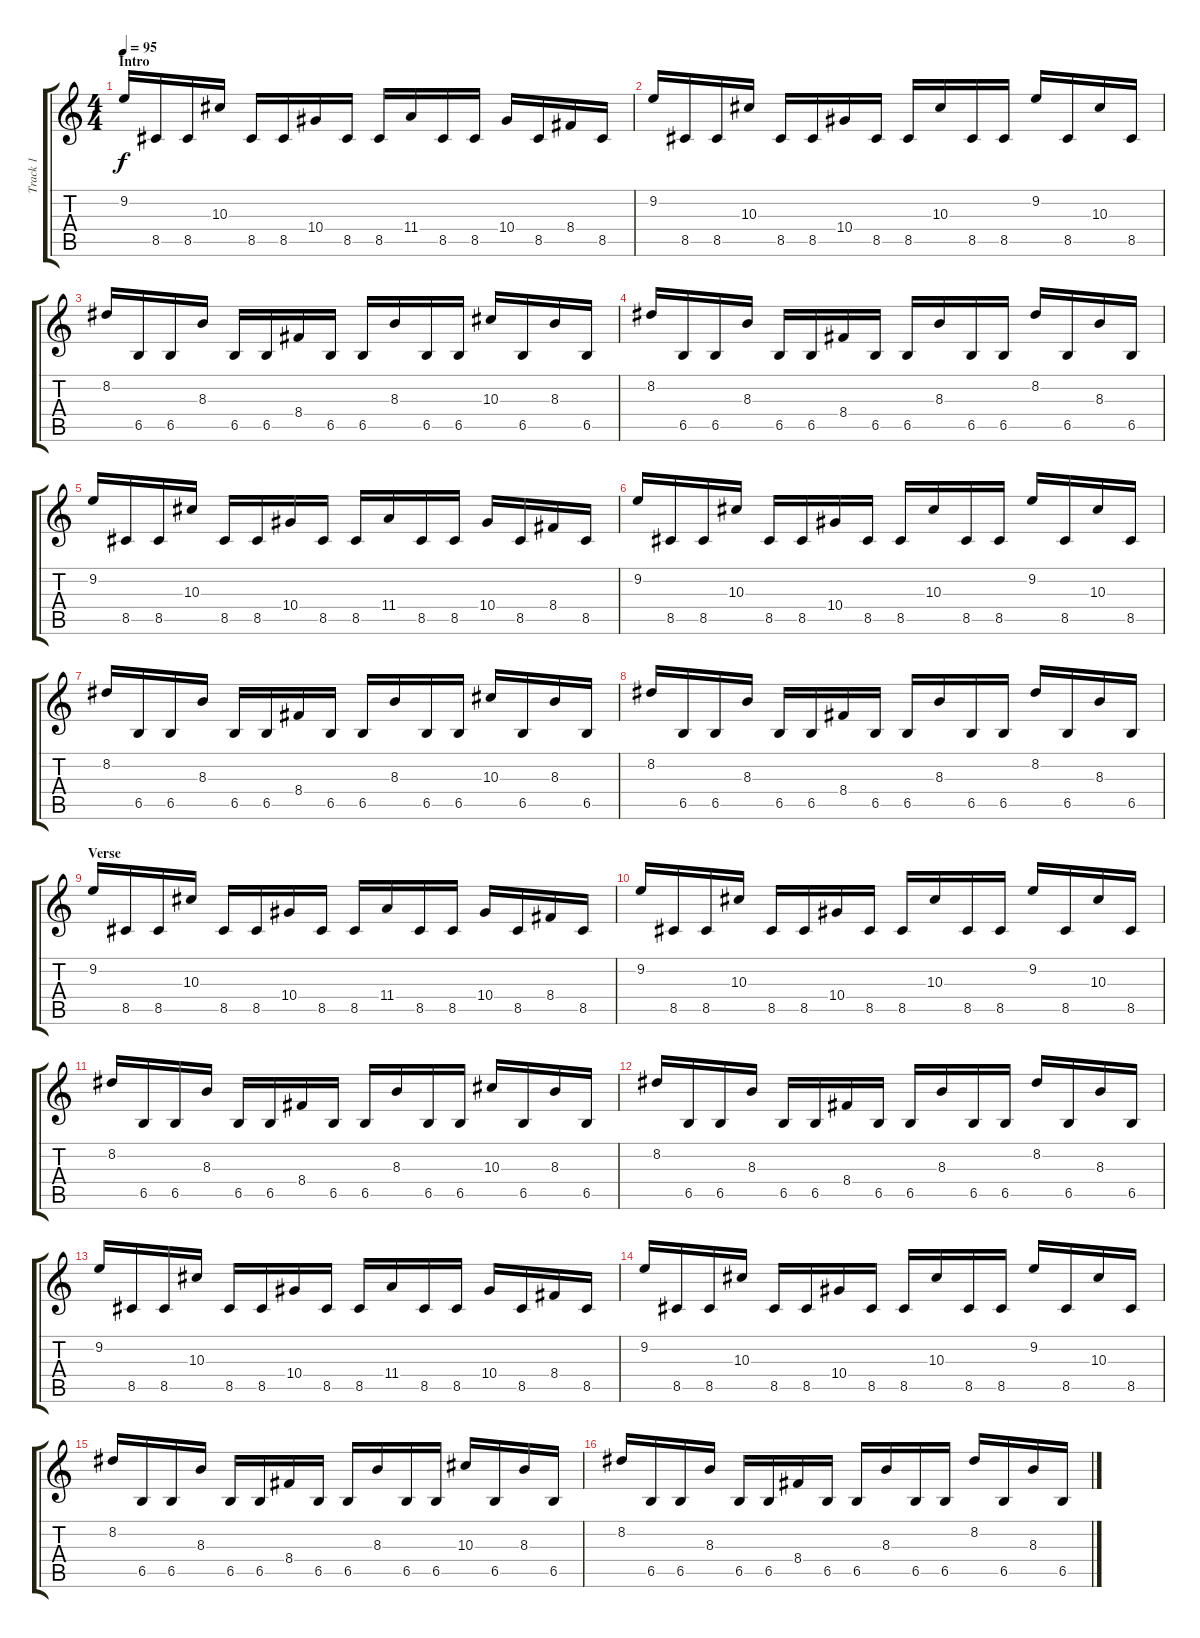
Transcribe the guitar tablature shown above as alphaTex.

\track ("Track 1" "Track 1") {instrument distortionguitar}
\staff {score tabs}
\tuning (C4 G3 Eb3 Bb2 F2 C2) {hide}
\ts (4 4)
\section ("" "Intro")
\tempo 95
\clef g2
\ks c
9.2.16{dy f balance 8 instrument distortionguitar} 8.5.16 8.5.16 10.3.16 8.5.16 8.5.16 10.4.16 8.5.16 8.5.16 11.4.16 8.5.16 8.5.16 10.4.16 8.5.16 8.4.16 8.5.16 |
9.2.16 8.5.16 8.5.16 10.3.16 8.5.16 8.5.16 10.4.16 8.5.16 8.5.16 10.3.16 8.5.16 8.5.16 9.2.16 8.5.16 10.3.16 8.5.16 |
8.2.16 6.5.16 6.5.16 8.3.16 6.5.16 6.5.16 8.4.16 6.5.16 6.5.16 8.3.16 6.5.16 6.5.16 10.3.16 6.5.16 8.3.16 6.5.16 |
8.2.16 6.5.16 6.5.16 8.3.16 6.5.16 6.5.16 8.4.16 6.5.16 6.5.16 8.3.16 6.5.16 6.5.16 8.2.16 6.5.16 8.3.16 6.5.16 |
9.2.16 8.5.16 8.5.16 10.3.16 8.5.16 8.5.16 10.4.16 8.5.16 8.5.16 11.4.16 8.5.16 8.5.16 10.4.16 8.5.16 8.4.16 8.5.16 |
9.2.16 8.5.16 8.5.16 10.3.16 8.5.16 8.5.16 10.4.16 8.5.16 8.5.16 10.3.16 8.5.16 8.5.16 9.2.16 8.5.16 10.3.16 8.5.16 |
8.2.16 6.5.16 6.5.16 8.3.16 6.5.16 6.5.16 8.4.16 6.5.16 6.5.16 8.3.16 6.5.16 6.5.16 10.3.16 6.5.16 8.3.16 6.5.16 |
8.2.16 6.5.16 6.5.16 8.3.16 6.5.16 6.5.16 8.4.16 6.5.16 6.5.16 8.3.16 6.5.16 6.5.16 8.2.16 6.5.16 8.3.16 6.5.16 |
\section ("" "Verse")
9.2.16 8.5.16 8.5.16 10.3.16 8.5.16 8.5.16 10.4.16 8.5.16 8.5.16 11.4.16 8.5.16 8.5.16 10.4.16 8.5.16 8.4.16 8.5.16 |
9.2.16 8.5.16 8.5.16 10.3.16 8.5.16 8.5.16 10.4.16 8.5.16 8.5.16 10.3.16 8.5.16 8.5.16 9.2.16 8.5.16 10.3.16 8.5.16 |
8.2.16 6.5.16 6.5.16 8.3.16 6.5.16 6.5.16 8.4.16 6.5.16 6.5.16 8.3.16 6.5.16 6.5.16 10.3.16 6.5.16 8.3.16 6.5.16 |
8.2.16 6.5.16 6.5.16 8.3.16 6.5.16 6.5.16 8.4.16 6.5.16 6.5.16 8.3.16 6.5.16 6.5.16 8.2.16 6.5.16 8.3.16 6.5.16 |
9.2.16 8.5.16 8.5.16 10.3.16 8.5.16 8.5.16 10.4.16 8.5.16 8.5.16 11.4.16 8.5.16 8.5.16 10.4.16 8.5.16 8.4.16 8.5.16 |
9.2.16 8.5.16 8.5.16 10.3.16 8.5.16 8.5.16 10.4.16 8.5.16 8.5.16 10.3.16 8.5.16 8.5.16 9.2.16 8.5.16 10.3.16 8.5.16 |
8.2.16 6.5.16 6.5.16 8.3.16 6.5.16 6.5.16 8.4.16 6.5.16 6.5.16 8.3.16 6.5.16 6.5.16 10.3.16 6.5.16 8.3.16 6.5.16 |
8.2.16 6.5.16 6.5.16 8.3.16 6.5.16 6.5.16 8.4.16 6.5.16 6.5.16 8.3.16 6.5.16 6.5.16 8.2.16 6.5.16 8.3.16 6.5.16
